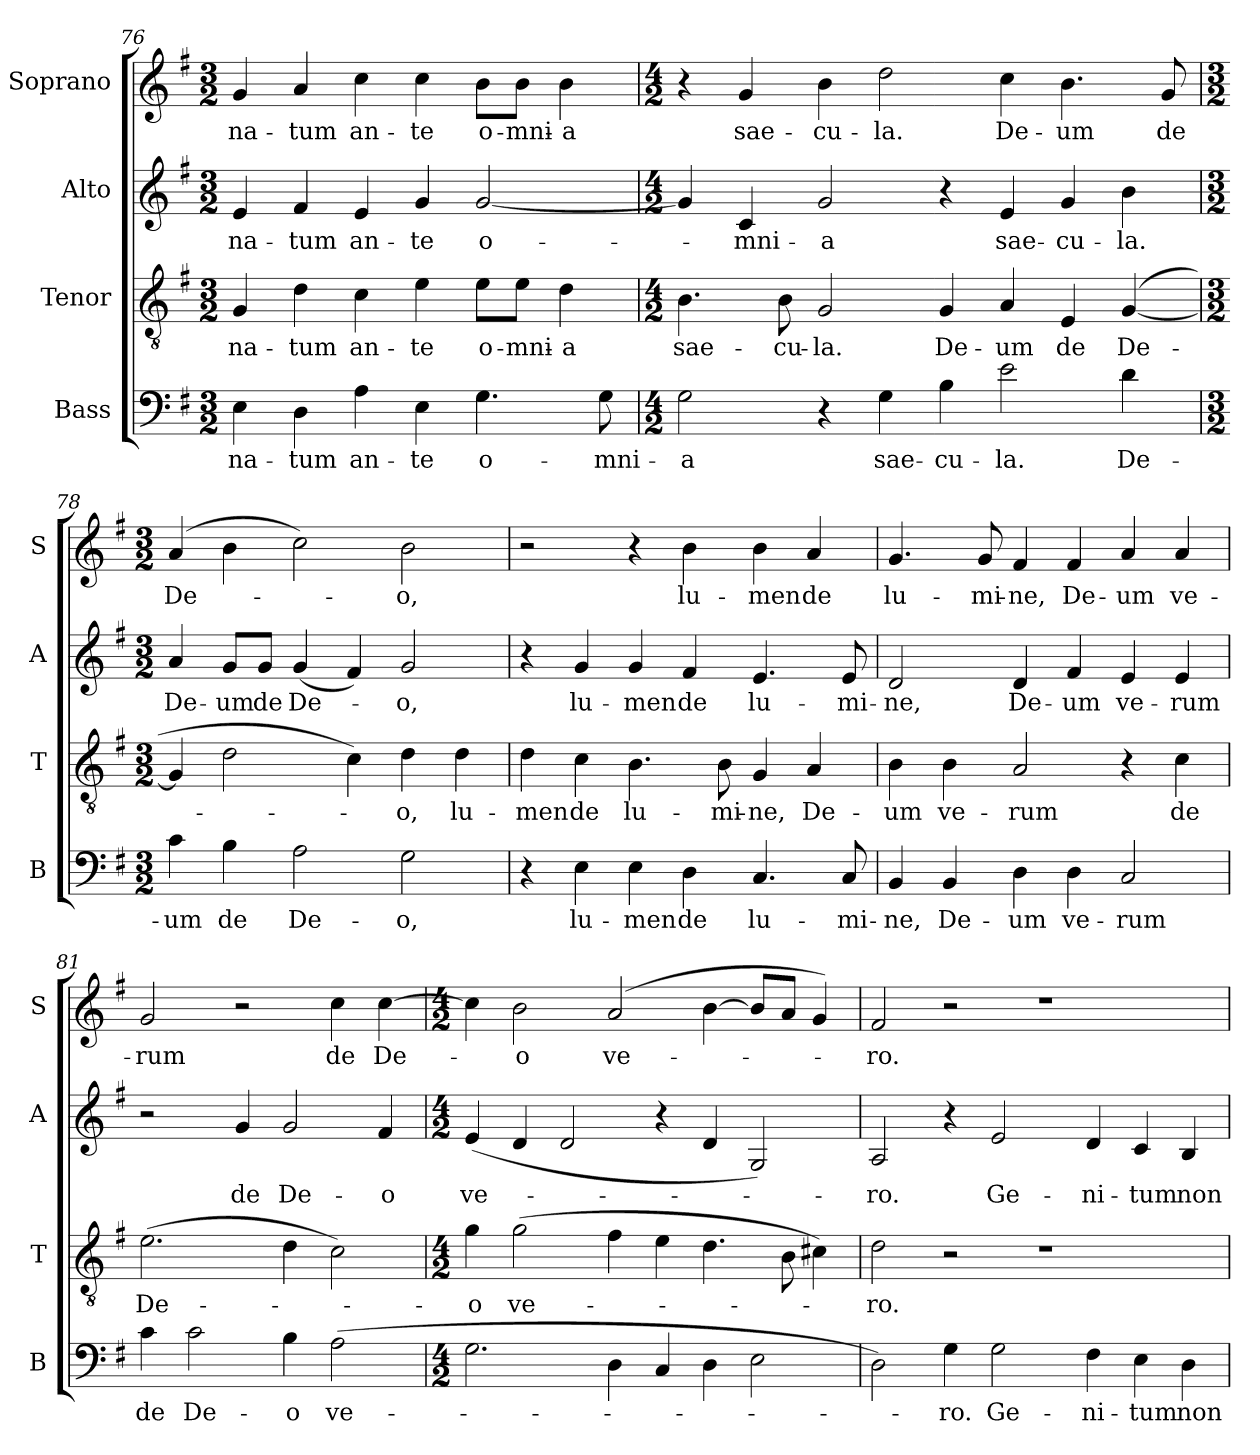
**kern	**text	**kern	**text	**kern	**text	**kern	**text
*part4	*part4	*part3	*part3	*part2	*part2	*part1	*part1
*staff4	*staff4	*staff3	*staff3	*staff2	*staff2	*staff1	*staff1
*I"Bass	*	*I"Tenor	*	*I"Alto	*	*I"Soprano	*
*I'B	*	*I'T	*	*I'A	*	*I'S	*
*clefF4	*	*clefGv2	*	*clefG2	*	*clefG2	*
*k[f#]	*	*k[f#]	*	*k[f#]	*	*k[f#]	*
*G:	*	*G:	*	*G:	*	*G:	*
*M3/2	*	*M3/2	*	*M3/2	*	*M3/2	*
=76	=76	=76	=76	=76	=76	=76	=76
!	!LO:LY:b	!	!LO:LY:b	!	!LO:LY:b	!	!LO:LY:b
4E\	na-	4G/	na-	4e/	na-	4g/	na-
!	!LO:LY:b	!	!LO:LY:b	!	!LO:LY:b	!	!LO:LY:b
4D\	-tum	4d\	-tum	4f#/	-tum	4a/	-tum
!	!LO:LY:b	!	!LO:LY:b	!	!LO:LY:b	!	!LO:LY:b
4A\	an-	4c\	an-	4e/	an-	4cc\	an-
!	!LO:LY:b	!	!LO:LY:b	!	!LO:LY:b	!	!LO:LY:b
4E\	-te	4e\	-te	4g/	-te	4cc\	-te
!	!LO:LY:b	!	!LO:LY:b	!	!LO:LY:b	!	!LO:LY:b
4.G\	o-	8e\L	o-	[2g/	o-	8b\L	o-
!	!	!	!LO:LY:b	!	!	!	!LO:LY:b
.	.	8e\J	-mni-	.	.	8b\J	-mni-
!	!	!	!LO:LY:b	!	!	!	!LO:LY:b
.	.	4d\	-a	.	.	4b\	-a
!	!LO:LY:b	!	!	!	!	!	!
8G\	-mni-	.	.	.	.	.	.
!!LO:PB:g=z
=77	=77	=77	=77	=77	=77	=77	=77
*M4/2	*	*M4/2	*	*M4/2	*	*M4/2	*
!	!LO:LY:b	!	!LO:LY:b	!	!	!	!
2G\	-a	4.B\	sae-	4g/]	.	4r	.
!	!	!	!	!	!LO:LY:b	!	!LO:LY:b
.	.	.	.	4c/	-mni-	4g/	sae-
!	!	!	!LO:LY:b	!	!	!	!
.	.	8B\	-cu-	.	.	.	.
!	!	!	!LO:LY:b	!	!LO:LY:b	!	!LO:LY:b
4r	.	2G/	-la.	2g/	-a	4b\	-cu-
!	!LO:LY:b	!	!	!	!	!	!LO:LY:b
4G\	sae-	.	.	.	.	2dd\	-la.
!	!LO:LY:b	!	!LO:LY:b	!	!	!	!
4B\	-cu-	4G/	De-	4r	.	.	.
!	!LO:LY:b	!	!LO:LY:b	!	!LO:LY:b	!	!LO:LY:b
2e\	-la.	4A/	-um	4e/	sae-	4cc\	De-
!	!	!	!LO:LY:b	!	!LO:LY:b	!	!LO:LY:b
.	.	4E/	de	4g/	-cu-	4.b\	-um
!	!LO:LY:b	!	!LO:LY:b	!	!LO:LY:b	!	!
4d\	De-	(<[4G/	De-	4b\	-la.	.	.
!	!	!	!	!	!	!	!LO:LY:b
.	.	.	.	.	.	8g/	de
=78	=78	=78	=78	=78	=78	=78	=78
*M3/2	*	*M3/2	*	*M3/2	*	*M3/2	*
!	!LO:LY:b	!	!	!	!LO:LY:b	!	!LO:LY:b
4c\	-um	4G/]	.	4a/	De-	(>4a/	De-
!	!LO:LY:b	!	!	!	!LO:LY:b	!	!
4B\	de	2d\	.	8g/L	-um	4b\	.
!	!	!	!	!	!LO:LY:b	!	!
.	.	.	.	8g/J	de	.	.
!	!LO:LY:b	!	!	!	!LO:LY:b	!	!
2A\	De-	.	.	(<4g/	De-	2cc\)	.
.	.	4c\)	.	4f#/)	.	.	.
!	!LO:LY:b	!	!LO:LY:b	!	!LO:LY:b	!	!LO:LY:b
2G\	-o,	4d\	-o,	2g/	-o,	2b\	-o,
!	!	!	!LO:LY:b	!	!	!	!
.	.	4d\	lu-	.	.	.	.
=79	=79	=79	=79	=79	=79	=79	=79
!	!	!	!LO:LY:b	!	!	!	!
4r	.	4d\	-men	4r	.	2r	.
!	!LO:LY:b	!	!LO:LY:b	!	!LO:LY:b	!	!
4E\	lu-	4c\	de	4g/	lu-	.	.
!	!LO:LY:b	!	!LO:LY:b	!	!LO:LY:b	!	!
4E\	-men	4.B\	lu-	4g/	-men	4r	.
!	!LO:LY:b	!	!	!	!LO:LY:b	!	!LO:LY:b
4D\	de	.	.	4f#/	de	4b\	lu-
!	!	!	!LO:LY:b	!	!	!	!
.	.	8B\	-mi-	.	.	.	.
!	!LO:LY:b	!	!LO:LY:b	!	!LO:LY:b	!	!LO:LY:b
4.C/	lu-	4G/	-ne,	4.e/	lu-	4b\	-men
!	!	!	!LO:LY:b	!	!	!	!LO:LY:b
.	.	4A/	De-	.	.	4a/	de
!	!LO:LY:b	!	!	!	!LO:LY:b	!	!
8C/	-mi-	.	.	8e/	-mi-	.	.
!!LO:LB:g=z
=80	=80	=80	=80	=80	=80	=80	=80
!	!LO:LY:b	!	!LO:LY:b	!	!LO:LY:b	!	!LO:LY:b
4BB/	-ne,	4B\	-um	2d/	-ne,	4.g/	lu-
!	!LO:LY:b	!	!LO:LY:b	!	!	!	!
4BB/	De-	4B\	ve-	.	.	.	.
!	!	!	!	!	!	!	!LO:LY:b
.	.	.	.	.	.	8g/	-mi-
!	!LO:LY:b	!	!LO:LY:b	!	!LO:LY:b	!	!LO:LY:b
4D\	-um	2A/	-rum	4d/	De-	4f#/	-ne,
!	!LO:LY:b	!	!	!	!LO:LY:b	!	!LO:LY:b
4D\	ve-	.	.	4f#/	-um	4f#/	De-
!	!LO:LY:b	!	!	!	!LO:LY:b	!	!LO:LY:b
2C/	-rum	4r	.	4e/	ve-	4a/	-um
!	!	!	!LO:LY:b	!	!LO:LY:b	!	!LO:LY:b
.	.	4c\	de	4e/	-rum	4a/	ve-
=81	=81	=81	=81	=81	=81	=81	=81
!	!LO:LY:b	!	!LO:LY:b	!	!	!	!LO:LY:b
4c\	de	(>2.e\	De-	2r	.	2g/	-rum
!	!LO:LY:b	!	!	!	!	!	!
2c\	De-	.	.	.	.	.	.
!	!	!	!	!	!LO:LY:b	!	!
.	.	.	.	4g/	de	2r	.
!	!LO:LY:b	!	!	!	!LO:LY:b	!	!
4B\	-o	4d\	.	2g/	De-	.	.
!	!LO:LY:b	!	!	!	!	!	!LO:LY:b
(>2A\	ve-	2c\)	.	.	.	4cc\	de
!	!	!	!	!	!LO:LY:b	!	!LO:LY:b
.	.	.	.	4f#/	-o	[4cc\	De-
=82	=82	=82	=82	=82	=82	=82	=82
*M4/2	*	*M4/2	*	*M4/2	*	*M4/2	*
!	!	!	!LO:LY:b	!	!LO:LY:b	!	!
2.G\	.	4g\	-o	(<4e/	ve-	4cc\]	.
!	!	!	!LO:LY:b	!	!	!	!LO:LY:b
.	.	(>2g\	ve-	4d/	.	2b\	-o
.	.	.	.	2d/	.	.	.
!	!	!	!	!	!	!	!LO:LY:b
4D\	.	4f#\	.	.	.	(>2a/	ve-
4C/	.	4e\	.	4r	.	.	.
4D\	.	4.d\	.	4d/	.	[4b\	.
2E\	.	.	.	2G/)	.	8b/L]	.
.	.	8B\	.	.	.	8a/J	.
.	.	4c#X\)	.	.	.	4g/)	.
!!LO:LB:g=z
=83	=83	=83	=83	=83	=83	=83	=83
!	!	!	!LO:LY:b	!	!LO:LY:b	!	!LO:LY:b
2D\)	.	2d\	-ro.	2A/	-ro.	2f#/	-ro.
!	!LO:LY:b	!	!	!	!	!	!
4G\	-ro.	2r	.	4r	.	2r	.
!	!LO:LY:b	!	!	!	!LO:LY:b	!	!
2G\	Ge-	.	.	2e/	Ge-	.	.
.	.	1r	.	.	.	1r	.
!	!LO:LY:b	!	!	!	!LO:LY:b	!	!
4F#\	-ni-	.	.	4d/	-ni-	.	.
!	!LO:LY:b	!	!	!	!LO:LY:b	!	!
4E\	-tum	.	.	4c/	-tum	.	.
!	!LO:LY:b	!	!	!	!LO:LY:b	!	!
4D\	non	.	.	4B/	non	.	.
=	=	=	=	=	=	=	=
*-	*-	*-	*-	*-	*-	*-	*-
